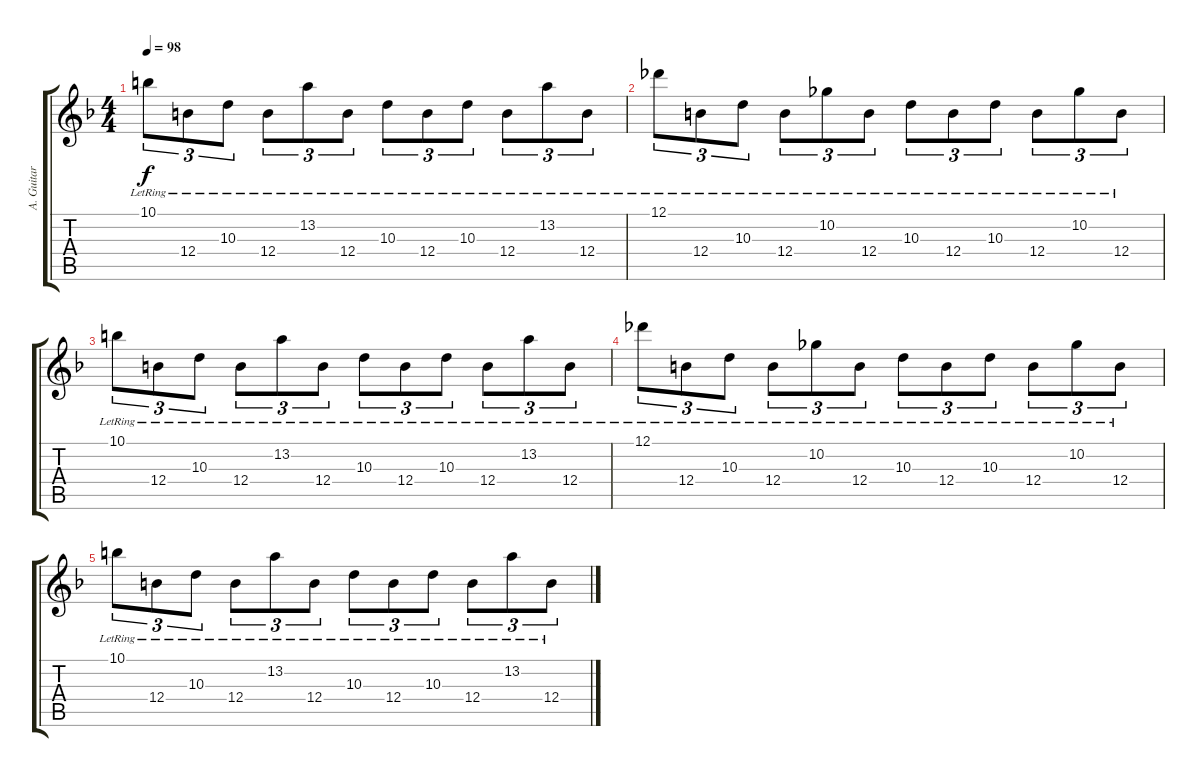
\track ("A. Guitar I - Uruha" "A. Guitar ") {instrument acousticguitarsteel}
\staff {score tabs}
\tuning (Db4 Ab3 E3 B2 Gb2 B1) {hide}
\ts (4 4)
\tempo 98
\clef g2
\ks f
10.1{lr}.8{tu (3 2) dy f} 12.4{lr}.8{tu (3 2)} 10.3{lr}.8{tu (3 2)} 12.4{lr}.8{tu (3 2)} 13.2{lr}.8{tu (3 2)} 12.4{lr}.8{tu (3 2)} 10.3{lr}.8{tu (3 2)} 12.4{lr}.8{tu (3 2)} 10.3{lr}.8{tu (3 2)} 12.4{lr}.8{tu (3 2)} 13.2{lr}.8{tu (3 2)} 12.4{lr}.8{tu (3 2)} |
12.1{lr}.8{tu (3 2)} 12.4{lr}.8{tu (3 2)} 10.3{lr}.8{tu (3 2)} 12.4{lr}.8{tu (3 2)} 10.2{lr}.8{tu (3 2)} 12.4{lr}.8{tu (3 2)} 10.3{lr}.8{tu (3 2)} 12.4{lr}.8{tu (3 2)} 10.3{lr}.8{tu (3 2)} 12.4{lr}.8{tu (3 2)} 10.2{lr}.8{tu (3 2)} 12.4{lr}.8{tu (3 2)} |
10.1{lr}.8{tu (3 2)} 12.4{lr}.8{tu (3 2)} 10.3{lr}.8{tu (3 2)} 12.4{lr}.8{tu (3 2)} 13.2{lr}.8{tu (3 2)} 12.4{lr}.8{tu (3 2)} 10.3{lr}.8{tu (3 2)} 12.4{lr}.8{tu (3 2)} 10.3{lr}.8{tu (3 2)} 12.4{lr}.8{tu (3 2)} 13.2{lr}.8{tu (3 2)} 12.4{lr}.8{tu (3 2)} |
12.1{lr}.8{tu (3 2)} 12.4{lr}.8{tu (3 2)} 10.3{lr}.8{tu (3 2)} 12.4{lr}.8{tu (3 2)} 10.2{lr}.8{tu (3 2)} 12.4{lr}.8{tu (3 2)} 10.3{lr}.8{tu (3 2)} 12.4{lr}.8{tu (3 2)} 10.3{lr}.8{tu (3 2)} 12.4{lr}.8{tu (3 2)} 10.2{lr}.8{tu (3 2)} 12.4{lr}.8{tu (3 2)} |
10.1{lr}.8{tu (3 2)} 12.4{lr}.8{tu (3 2)} 10.3{lr}.8{tu (3 2)} 12.4{lr}.8{tu (3 2)} 13.2{lr}.8{tu (3 2)} 12.4{lr}.8{tu (3 2)} 10.3{lr}.8{tu (3 2)} 12.4{lr}.8{tu (3 2)} 10.3{lr}.8{tu (3 2)} 12.4{lr}.8{tu (3 2)} 13.2{lr}.8{tu (3 2)} 12.4{lr}.8{tu (3 2)}
